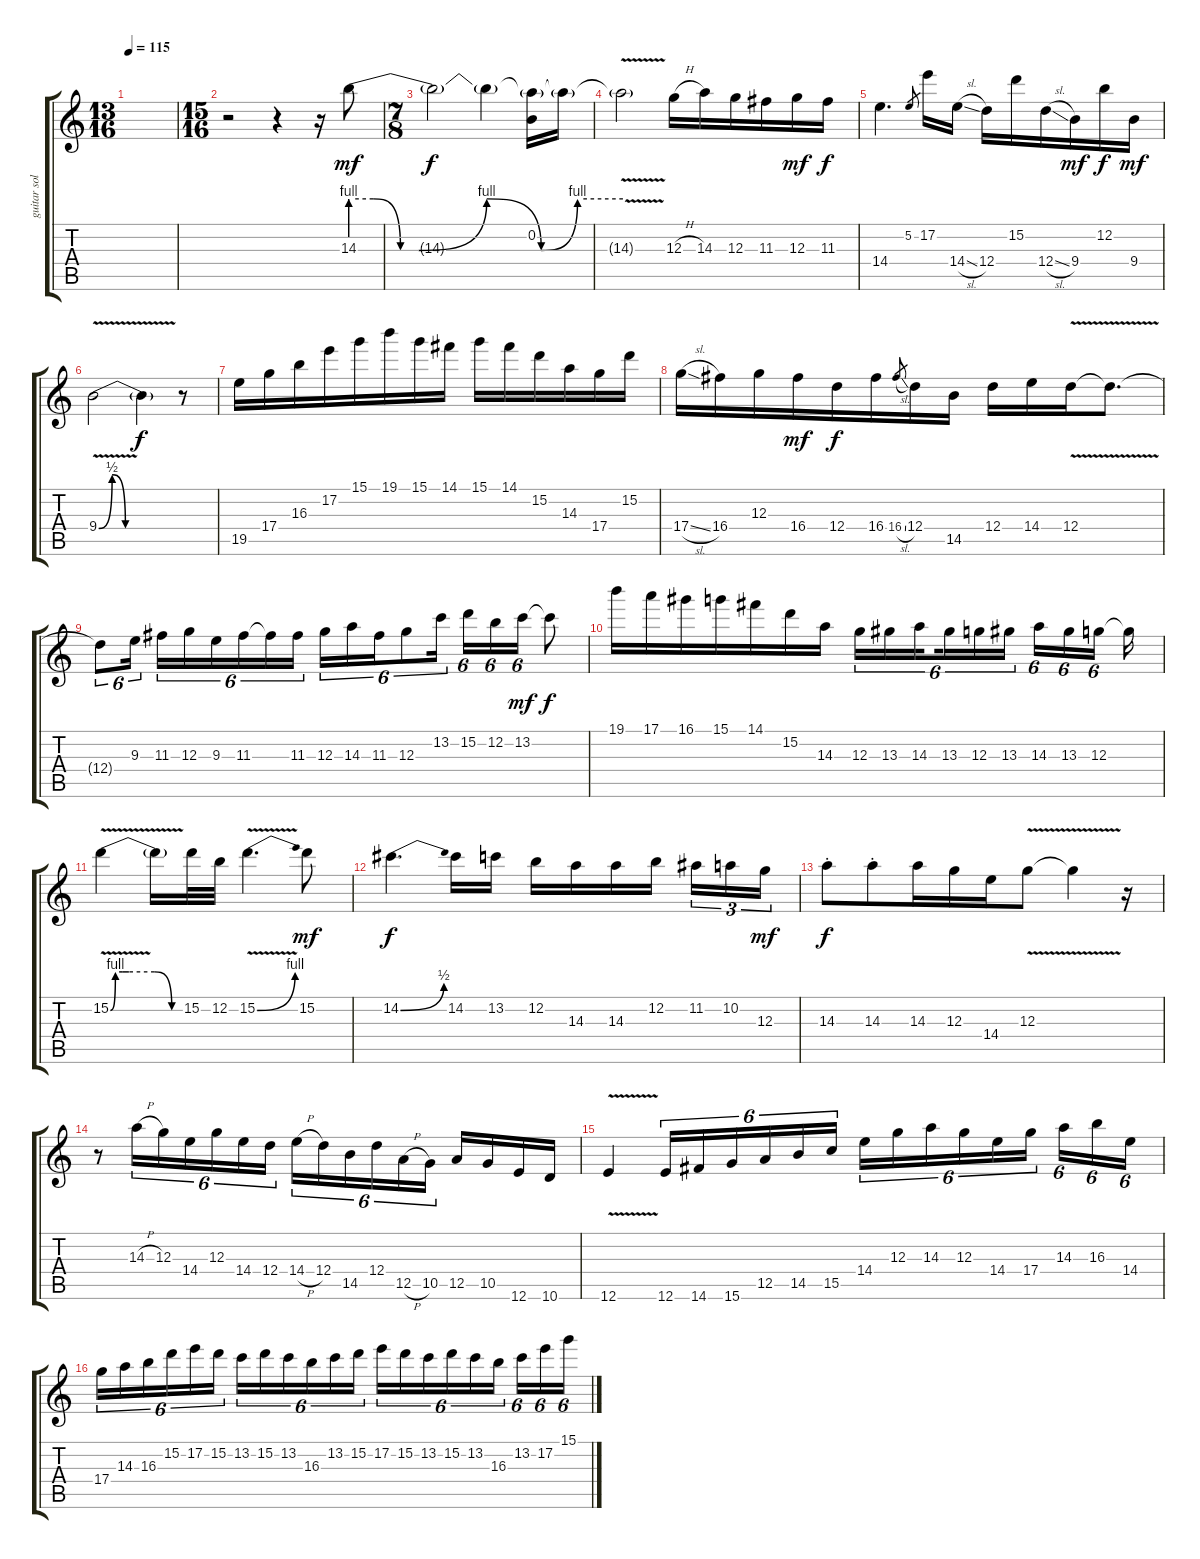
\track ("guitar solo" "guitar sol") {instrument distortionguitar}
\staff {score tabs}
\tuning (E4 B3 G3 D3 A2 E2) {hide}
\ts (13 16)
\tempo 115
\clef g2
\ks c
|
\ts (15 16)
r.2 r.4 r.16 14.3{be (custom 0 4 5 4 11 0 15 0 30 4 42 0 50 4 60 4)}.8{dy mf} |
\ts (7 8)
14.3{t}.2{dy f} 14.3{t}.4 (0.2 14.3{t}).16 14.3{t}.16 |
14.3{v t}.2 12.3{h}.16 14.3.16 12.3.16 11.3.16 12.3.16{dy mf} 11.3.16{dy f} |
14.4.4{d} 5.2.8{gr} 17.2.16 14.4{sl}.16 12.4.16 15.2.16 12.4{sl}.16 9.4.16{dy mf} 12.2.16{dy f} 9.4.16{dy mf} |
9.4{be (custom 0 0 10 2 20 0 28 0 45 0 60 0) v}.2 9.4{t}.4{dy f} r.8 |
19.5.16 17.4.16 16.3.16 17.2.16 15.1.16 19.1.16 15.1.16 14.1.16 15.1.16 14.1.16 15.2.16 14.3.16 17.4.16 15.2.16 |
17.4{sl}.16 16.4.16 12.3.16 16.4.16{dy mf} 12.4.16{dy f} 16.4.16 16.4{sl}.8{gr} 12.4.16 14.5.16 12.4.16 14.4.16 12.4{v}.16 12.4{t}.8{d} |
12.4{t}.8{tu (6 4)} 9.3.16{tu (6 4)} 11.3.16{tu (6 4)} 12.3.16{tu (6 4)} 9.3.16{tu (6 4)} 11.3.16{tu (6 4)} 11.3{t}.16{tu (6 4)} 11.3.16{tu (6 4)} 12.3.16{tu (6 4)} 14.3.16{tu (6 4)} 11.3.16{tu (6 4)} 12.3.8{tu (6 4)} 13.2.16{tu (6 4)} 15.2.16{tu (6 4)} 12.2.16{tu (6 4)} 13.2.16{tu (6 4) dy mf} 13.2{t}.8{dy f} |
19.1.16 17.1.16 16.1.16 15.1.16 14.1.16 15.2.16 14.3.16{beam splitsecondary} 12.3.16{tu (6 4)} 13.3.16{tu (6 4)} 14.3.16{tu (6 4) beam splitsecondary} 13.3.16{tu (6 4)} 12.3.16{tu (6 4)} 13.3.16{tu (6 4) beam splitsecondary} 14.3.16{tu (6 4)} 13.3.16{tu (6 4)} 12.3.16{tu (6 4)} 12.3{t}.16 |
15.2{be (custom 0 0 4 4 10 4 15 4 36 4 50 0 60 0) v}.4 15.2{t}.16 15.2.32 12.2.32 15.2{be (bend 0 0 60 4) v}.4{d} 15.2.8{dy mf} |
14.2{be (bend 0 0 60 2)}.4{d dy f} 14.2.16 13.2.16 12.2.16 14.3.16 14.3.16 12.2.16 11.2.16{tu (3 2)} 10.2.16{tu (3 2)} 12.3.16{tu (3 2) dy mf} |
14.3{st}.8{dy f} 14.3{st}.8 14.3.16 12.3.16 14.4.16 12.3{v}.8 12.3{t}.4 r.16 |
r.8 14.3{h}.16{tu (6 4)} 12.3.16{tu (6 4)} 14.4.16{tu (6 4)} 12.3.16{tu (6 4)} 14.4.16{tu (6 4)} 12.4.16{tu (6 4)} 14.4{h}.16{tu (6 4)} 12.4.16{tu (6 4)} 14.5.16{tu (6 4)} 12.4.16{tu (6 4)} 12.5{h}.16{tu (6 4)} 10.5.16{tu (6 4)} 12.5.16 10.5.16 12.6.16 10.6.16 |
12.6{v}.4 12.6.16{tu (6 4)} 14.6.16{tu (6 4)} 15.6.16{tu (6 4)} 12.5.16{tu (6 4)} 14.5.16{tu (6 4)} 15.5.16{tu (6 4)} 14.4.16{tu (6 4)} 12.3.16{tu (6 4)} 14.3.16{tu (6 4)} 12.3.16{tu (6 4)} 14.4.16{tu (6 4)} 17.4.16{tu (6 4)} 14.3.16{tu (6 4)} 16.3.16{tu (6 4)} 14.4.16{tu (6 4)} |
17.4.16{tu (6 4)} 14.3.16{tu (6 4)} 16.3.16{tu (6 4)} 15.2.16{tu (6 4)} 17.2.16{tu (6 4)} 15.2.16{tu (6 4)} 13.2.16{tu (6 4)} 15.2.16{tu (6 4)} 13.2.16{tu (6 4)} 16.3.16{tu (6 4)} 13.2.16{tu (6 4)} 15.2.16{tu (6 4)} 17.2.16{tu (6 4)} 15.2.16{tu (6 4)} 13.2.16{tu (6 4)} 15.2.16{tu (6 4)} 13.2.16{tu (6 4)} 16.3.16{tu (6 4)} 13.2.16{tu (6 4)} 17.2.16{tu (6 4)} 15.1.16{tu (6 4)}
